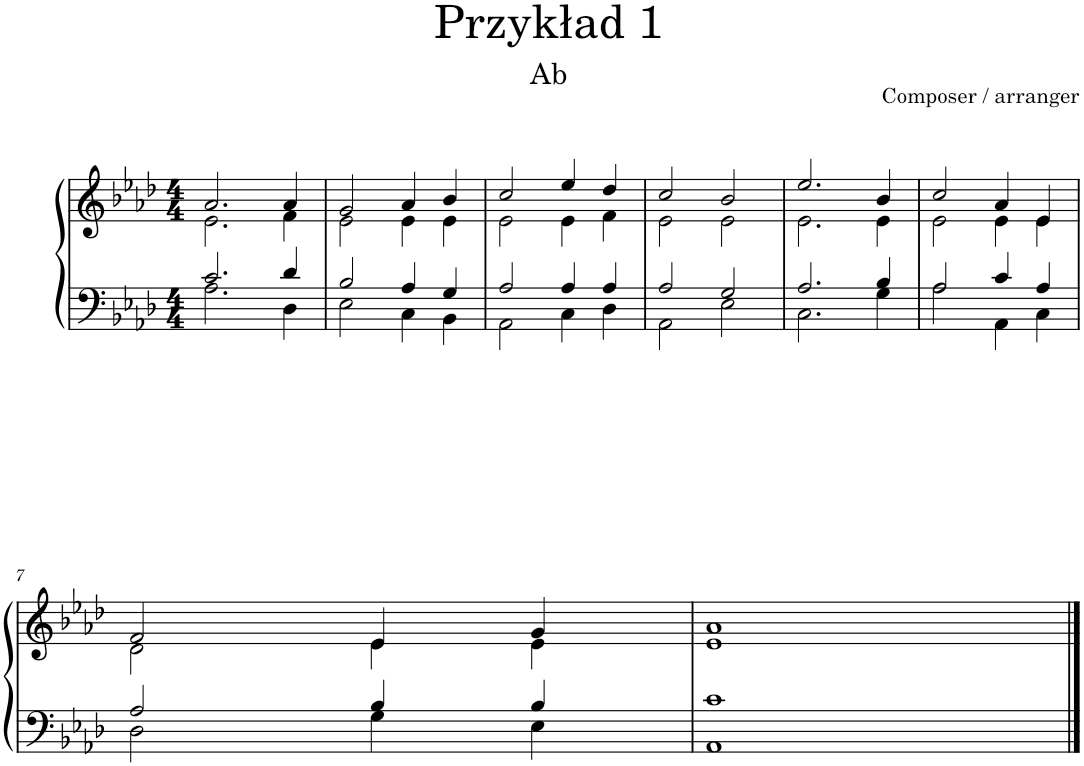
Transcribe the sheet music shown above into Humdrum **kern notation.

**kern	**kern
*part1	*part1
*staff2	*staff1
*I"Piano	*
*I'Pno.	*
*clefF4	*clefG2
*k[b-e-a-d-]	*k[b-e-a-d-]
*M4/4	*M4/4
=1	=1
*^	*^
2.c/	2.A-\	2.a-/	2.e-\
4d-/	4D-\	4a-/	4f\
=2	=2	=2	=2
2B-/	2E-\	2g/	2e-\
4A-/	4C\	4a-/	4e-\
4G/	4BB-\	4b-/	4e-\
=3	=3	=3	=3
2A-/	2AA-\	2cc/	2e-\
4A-/	4C\	4ee-/	4e-\
4A-/	4D-\	4dd-/	4f\
=4	=4	=4	=4
2A-/	2AA-\	2cc/	2e-\
2G/	2E-\	2b-/	2e-\
=5	=5	=5	=5
2.A-/	2.C\	2.ee-/	2.e-\
4B-/	4G\	4b-/	4e-\
=6	=6	=6	=6
2A-/	2A-\	2cc/	2e-\
4c/	4AA-\	4a-/	4e-\
4A-/	4C\	4e-/	4e-\
!!LO:LB:g=z	!!
=7	=7	=7	=7
2A-/	2D-\	2f/	2d-\
4B-/	4G\	4e-/	4e-\
4B-/	4E-\	4g/	4e-\
=8	=8	=8	=8
1c	1AA-	1a-	1e-
*v	*v	*	*
*	*v	*v
==	==
*-	*-
